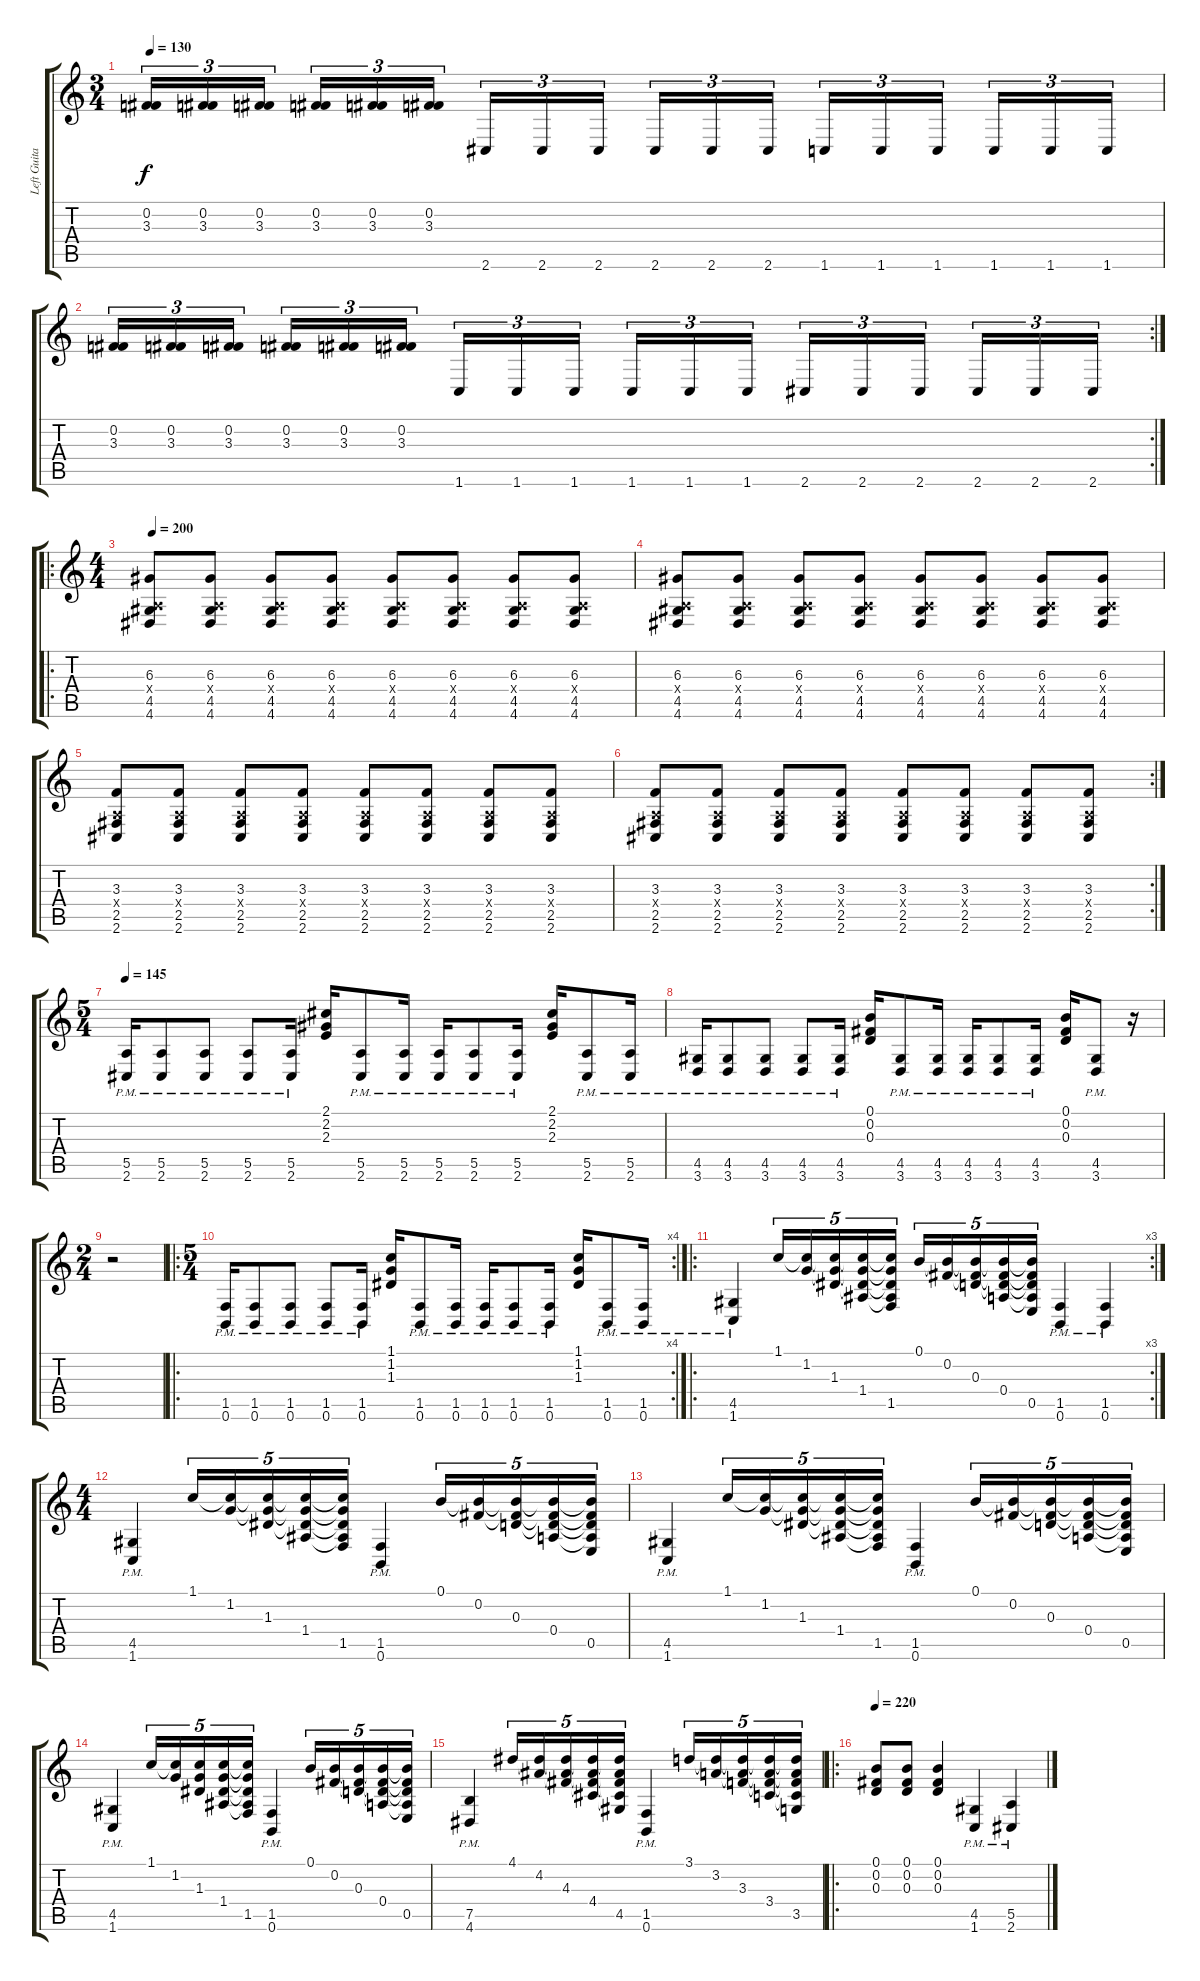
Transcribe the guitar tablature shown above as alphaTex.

\track ("Left Guitar" "Left Guita") {instrument distortionguitar}
\staff {score tabs}
\tuning (B3 Gb3 D3 A2 E2 B1) {hide}
\ts (3 4)
\tempo 130
\clef g2
\ks c
(0.2 3.3).16{tu (3 2) dy f} (0.2 3.3).16{tu (3 2)} (0.2 3.3).16{tu (3 2) beam splitsecondary} (0.2 3.3).16{tu (3 2)} (0.2 3.3).16{tu (3 2)} (0.2 3.3).16{tu (3 2)} 2.6.16{tu (3 2)} 2.6.16{tu (3 2)} 2.6.16{tu (3 2) beam splitsecondary} 2.6.16{tu (3 2)} 2.6.16{tu (3 2)} 2.6.16{tu (3 2)} 1.6.16{tu (3 2)} 1.6.16{tu (3 2)} 1.6.16{tu (3 2) beam splitsecondary} 1.6.16{tu (3 2)} 1.6.16{tu (3 2)} 1.6.16{tu (3 2)} |
\rc 2
(0.2 3.3).16{tu (3 2)} (0.2 3.3).16{tu (3 2)} (0.2 3.3).16{tu (3 2) beam splitsecondary} (0.2 3.3).16{tu (3 2)} (0.2 3.3).16{tu (3 2)} (0.2 3.3).16{tu (3 2)} 1.6.16{tu (3 2)} 1.6.16{tu (3 2)} 1.6.16{tu (3 2) beam splitsecondary} 1.6.16{tu (3 2)} 1.6.16{tu (3 2)} 1.6.16{tu (3 2)} 2.6.16{tu (3 2)} 2.6.16{tu (3 2)} 2.6.16{tu (3 2) beam splitsecondary} 2.6.16{tu (3 2)} 2.6.16{tu (3 2)} 2.6.16{tu (3 2)} |
\ro
\ts (4 4)
\tempo 200
(6.3 0.4{x} 4.5 4.6).8 (6.3 0.4{x} 4.5 4.6).8 (6.3 0.4{x} 4.5 4.6).8 (6.3 0.4{x} 4.5 4.6).8 (6.3 0.4{x} 4.5 4.6).8 (6.3 0.4{x} 4.5 4.6).8 (6.3 0.4{x} 4.5 4.6).8 (6.3 0.4{x} 4.5 4.6).8 |
(6.3 0.4{x} 4.5 4.6).8 (6.3 0.4{x} 4.5 4.6).8 (6.3 0.4{x} 4.5 4.6).8 (6.3 0.4{x} 4.5 4.6).8 (6.3 0.4{x} 4.5 4.6).8 (6.3 0.4{x} 4.5 4.6).8 (6.3 0.4{x} 4.5 4.6).8 (6.3 0.4{x} 4.5 4.6).8 |
(3.3 0.4{x} 2.5 2.6).8 (3.3 0.4{x} 2.5 2.6).8 (3.3 0.4{x} 2.5 2.6).8 (3.3 0.4{x} 2.5 2.6).8 (3.3 0.4{x} 2.5 2.6).8 (3.3 0.4{x} 2.5 2.6).8 (3.3 0.4{x} 2.5 2.6).8 (3.3 0.4{x} 2.5 2.6).8 |
\rc 2
(3.3 0.4{x} 2.5 2.6).8 (3.3 0.4{x} 2.5 2.6).8 (3.3 0.4{x} 2.5 2.6).8 (3.3 0.4{x} 2.5 2.6).8 (3.3 0.4{x} 2.5 2.6).8 (3.3 0.4{x} 2.5 2.6).8 (3.3 0.4{x} 2.5 2.6).8 (3.3 0.4{x} 2.5 2.6).8 |
\ts (5 4)
\tempo 145
(5.5{pm} 2.6{pm}).16 (5.5{pm} 2.6{pm}).8 (5.5{pm} 2.6{pm}).8 (5.5{pm} 2.6{pm}).8 (5.5{pm} 2.6{pm}).16 (2.1 2.2 2.3).16 (5.5{pm} 2.6{pm}).8 (5.5{pm} 2.6{pm}).16 (5.5{pm} 2.6{pm}).16 (5.5{pm} 2.6{pm}).8 (5.5{pm} 2.6{pm}).16 (2.1 2.2 2.3).16 (5.5{pm} 2.6{pm}).8 (5.5{pm} 2.6{pm}).16 |
(4.5{pm} 3.6{pm}).16 (4.5{pm} 3.6{pm}).8 (4.5{pm} 3.6{pm}).8 (4.5{pm} 3.6{pm}).8 (4.5{pm} 3.6{pm}).16 (0.1 0.2 0.3).16 (4.5{pm} 3.6{pm}).8 (4.5{pm} 3.6{pm}).16 (4.5{pm} 3.6{pm}).16 (4.5{pm} 3.6{pm}).8 (4.5{pm} 3.6{pm}).16 (0.1 0.2 0.3).16 (4.5{pm} 3.6{pm}).8 r.16 |
\ts (2 4)
r.2 |
\ro
\rc 4
\ts (5 4)
(1.5{pm} 0.6{pm}).16 (1.5{pm} 0.6{pm}).8 (1.5{pm} 0.6{pm}).8 (1.5{pm} 0.6{pm}).8 (1.5{pm} 0.6{pm}).16 (1.1 1.2 1.3).16 (1.5{pm} 0.6{pm}).8 (1.5{pm} 0.6{pm}).16 (1.5{pm} 0.6{pm}).16 (1.5{pm} 0.6{pm}).8 (1.5{pm} 0.6{pm}).16 (1.1 1.2 1.3).16 (1.5{pm} 0.6{pm}).8 (1.5{pm} 0.6{pm}).16 |
\ro
\rc 3
(4.5{pm} 1.6).4 1.1.16{tu (5 4)} (1.1{t} 1.2).16{tu (5 4)} (1.1{t} 1.2{t} 1.3).16{tu (5 4)} (1.1{t} 1.2{t} 1.3{t} 1.4).16{tu (5 4)} (1.1{t} 1.2{t} 1.3{t} 1.4{t} 1.5).16{tu (5 4)} 0.1.16{tu (5 4)} (0.1{t} 0.2).16{tu (5 4)} (0.1{t} 0.2{t} 0.3).16{tu (5 4)} (0.1{t} 0.2{t} 0.3{t} 0.4).16{tu (5 4)} (0.1{t} 0.2{t} 0.3{t} 0.4{t} 0.5).16{tu (5 4)} (1.5{pm} 0.6{pm}).4 (1.5{pm} 0.6{pm}).4 |
\ts (4 4)
(4.5{pm} 1.6{pm}).4 1.1.16{tu (5 4)} (1.1{t} 1.2).16{tu (5 4)} (1.1{t} 1.2{t} 1.3).16{tu (5 4)} (1.1{t} 1.2{t} 1.3{t} 1.4).16{tu (5 4)} (1.1{t} 1.2{t} 1.3{t} 1.4{t} 1.5).16{tu (5 4)} (1.5 0.6{pm}).4 0.1.16{tu (5 4)} (0.1{t} 0.2).16{tu (5 4)} (0.1{t} 0.2{t} 0.3).16{tu (5 4)} (0.1{t} 0.2{t} 0.3{t} 0.4).16{tu (5 4)} (0.1{t} 0.2{t} 0.3{t} 0.4{t} 0.5).16{tu (5 4)} |
(4.5{pm} 1.6).4 1.1.16{tu (5 4)} (1.1{t} 1.2).16{tu (5 4)} (1.1{t} 1.2{t} 1.3).16{tu (5 4)} (1.1{t} 1.2{t} 1.3{t} 1.4).16{tu (5 4)} (1.1{t} 1.2{t} 1.3{t} 1.4{t} 1.5).16{tu (5 4)} (1.5{pm} 0.6).4 0.1.16{tu (5 4)} (0.1{t} 0.2).16{tu (5 4)} (0.1{t} 0.2{t} 0.3).16{tu (5 4)} (0.1{t} 0.2{t} 0.3{t} 0.4).16{tu (5 4)} (0.1{t} 0.2{t} 0.3{t} 0.4{t} 0.5).16{tu (5 4)} |
(4.5{pm} 1.6).4 1.1.16{tu (5 4)} (1.1{t} 1.2).16{tu (5 4)} (1.1{t} 1.2{t} 1.3).16{tu (5 4)} (1.1{t} 1.2{t} 1.3{t} 1.4).16{tu (5 4)} (1.1{t} 1.2{t} 1.3{t} 1.4{t} 1.5).16{tu (5 4)} (1.5{pm} 0.6).4 0.1.16{tu (5 4)} (0.1{t} 0.2).16{tu (5 4)} (0.1{t} 0.2{t} 0.3).16{tu (5 4)} (0.1{t} 0.2{t} 0.3{t} 0.4).16{tu (5 4)} (0.1{t} 0.2{t} 0.3{t} 0.4{t} 0.5).16{tu (5 4)} |
(7.5{pm} 4.6).4 4.1.16{tu (5 4)} (4.1{t} 4.2).16{tu (5 4)} (4.1{t} 4.2{t} 4.3).16{tu (5 4)} (4.1{t} 4.2{t} 4.3{t} 4.4).16{tu (5 4)} (4.1{t} 4.2{t} 4.3{t} 4.4{t} 4.5).16{tu (5 4)} (1.5{pm} 0.6).4 3.1.16{tu (5 4)} (3.1{t} 3.2).16{tu (5 4)} (3.1{t} 3.2{t} 3.3).16{tu (5 4)} (3.1{t} 3.2{t} 3.3{t} 3.4).16{tu (5 4)} (3.1{t} 3.2{t} 3.3{t} 3.4{t} 3.5).16{tu (5 4)} |
\ro
\tempo 220
(0.1 0.2 0.3).8 (0.1 0.2 0.3).8 (0.1 0.2 0.3).4 (4.5{pm} 1.6{pm}).4 (5.5{pm} 2.6{pm}).4
